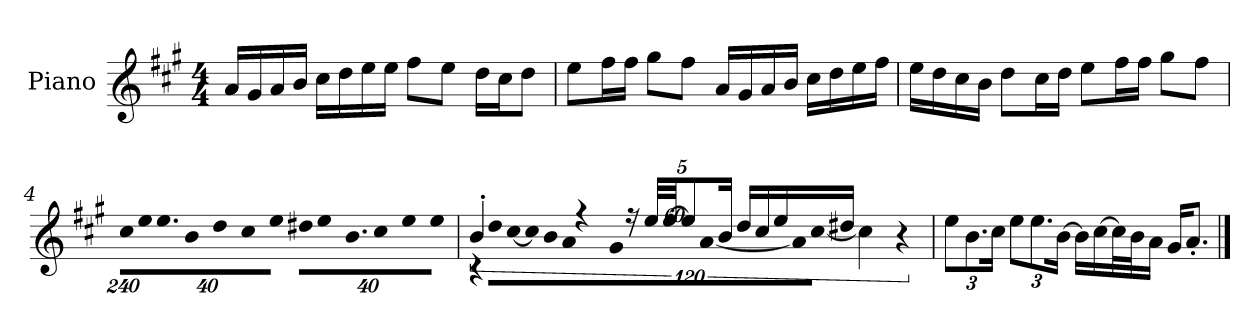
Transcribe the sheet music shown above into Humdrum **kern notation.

**kern
*part1
*staff1
*I"Piano
*I'P-no
*clefG2
*k[f#c#g#]
*M4/4
*MM90
=1
16a/LL
16g#/
16a/
16b/JJ
16cc#\LL
16dd\
16ee\
16ee\JJ
8ff#\L
8ee\J
16dd\LL
16cc#\J
8dd\J
=2
8ee\L
16ff#\L
16ff#\JJ
8gg#\L
8ff#\J
16a/LL
16g#/
16a/
16b/JJ
16cc#\LL
16dd\
16ee\
16ff#\JJ
=3
16ee\LL
16dd\
16cc#\
16b\JJ
8dd\L
16cc#\L
16dd\JJ
8ee\L
16ff#\L
16ff#\JJ
8gg#\L
8ff#\J
!!LO:LB:g=z
=4
*Xbrackettup
!LO:N:vis=16
1920%137cc#\LL
!LO:N:vis=32
640%23ee\K
!LO:N:vis=16.
960%103ee\
!LO:N:vis=16
1920%137b\
!LO:N:vis=16
1920%137dd\
!LO:N:vis=16
1920%137cc#\
!LO:N:vis=16
1920%137ee\JJ
!LO:N:vis=32
640%23dd#X\KLL
!LO:N:vis=16
1920%137ee\
!LO:N:vis=16.
960%103b\
!LO:N:vis=16
1920%137cc#\
!LO:N:vis=16
1920%137ee\J
!LO:N:vis=8
960%137ee\J
=5
*^
*	*brackettup
!	!LO:N:vis=16
4b'/	1920%107r
!	!LO:N:vis=16
.	1920%107dd\LL
!	!LO:N:vis=16
.	[1920%107cc#\
!	!LO:N:vis=32
.	1920%53cc#\L]
!	!LO:N:vis=32
.	1920%53b\J
!	!LO:N:vis=16
.	1920%107a\
4r	.
!	!LO:N:vis=16
.	1920%107g#\J
!	!LO:N:vis=8
.	[640%71a\
!	!LO:N:vis=32
.	1920%53a\LL]
!	!LO:N:vis=32
.	[1920%53cc#\JJJ
20r	4cc#\]
40ee/LLL	.
[40ee/JJ	.
10ee/]	.
20b/Jk	.
16dd/LL	4r
16cc#/	.
16ee/	.
16dd#X/JJ	.
*v	*v
!!LO:LB:g=z
=6
*Xbrackettup
12ee\L
12.b\
24cc#\Jk
12ee\L
12.ee\
[24b\Jk
16b\LL]
[16cc#\
32cc#\L]
32b\J
16a\JJ
16g#/KL
8.a'/J
==
*-
